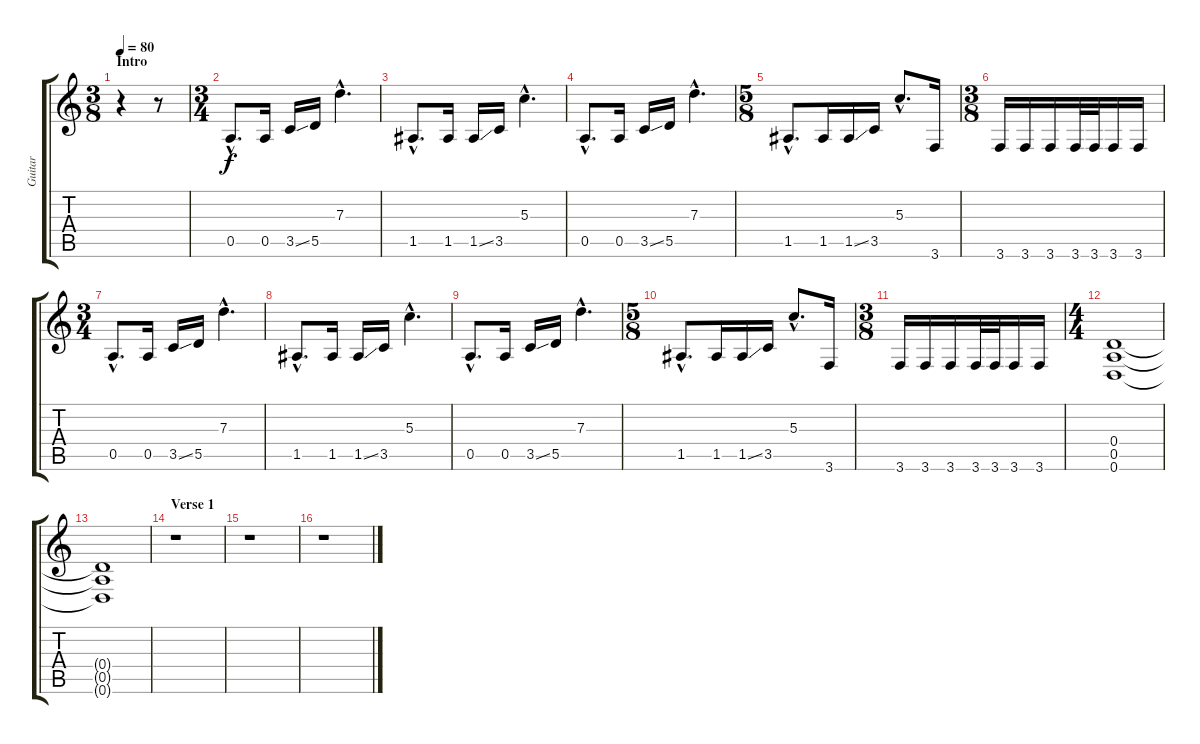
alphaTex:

\track ("Guitar" "Guitar") {instrument distortionguitar}
\staff {score tabs}
\tuning (E4 B3 G3 D3 A2 D2) {hide}
\ts (3 8)
\section ("" "Intro")
\tempo 80
\clef g2
\ks c
r.4{dy f instrument distortionguitar} r.8 |
\ts (3 4)
0.5{hac}.8{d} 0.5.16 3.5{ss}.16 5.5.16 7.3{hac}.4{d} |
1.5{hac}.8{d} 1.5.16 1.5{ss}.16 3.5.16 5.3{hac}.4{d} |
0.5{hac}.8{d} 0.5.16 3.5{ss}.16 5.5.16 7.3{hac}.4{d} |
\ts (5 8)
1.5{hac}.8{d} 1.5.16 1.5{ss}.16 3.5.16 5.3{hac}.8{d} 3.6.16 |
\ts (3 8)
3.6.16 3.6.16 3.6.16 3.6.32 3.6.32 3.6.16 3.6.16 |
\ts (3 4)
0.5{hac}.8{d} 0.5.16 3.5{ss}.16 5.5.16 7.3{hac}.4{d} |
1.5{hac}.8{d} 1.5.16 1.5{ss}.16 3.5.16 5.3{hac}.4{d} |
0.5{hac}.8{d} 0.5.16 3.5{ss}.16 5.5.16 7.3{hac}.4{d} |
\ts (5 8)
1.5{hac}.8{d} 1.5.16 1.5{ss}.16 3.5.16 5.3{hac}.8{d} 3.6.16 |
\ts (3 8)
3.6.16 3.6.16 3.6.16 3.6.32 3.6.32 3.6.16 3.6.16 |
\ts (4 4)
(0.4 0.5 0.6).1 |
(0.4{t} 0.5{t} 0.6{t}).1 |
\section ("" "Verse 1")
r.1 |
r.1 |
r.1
